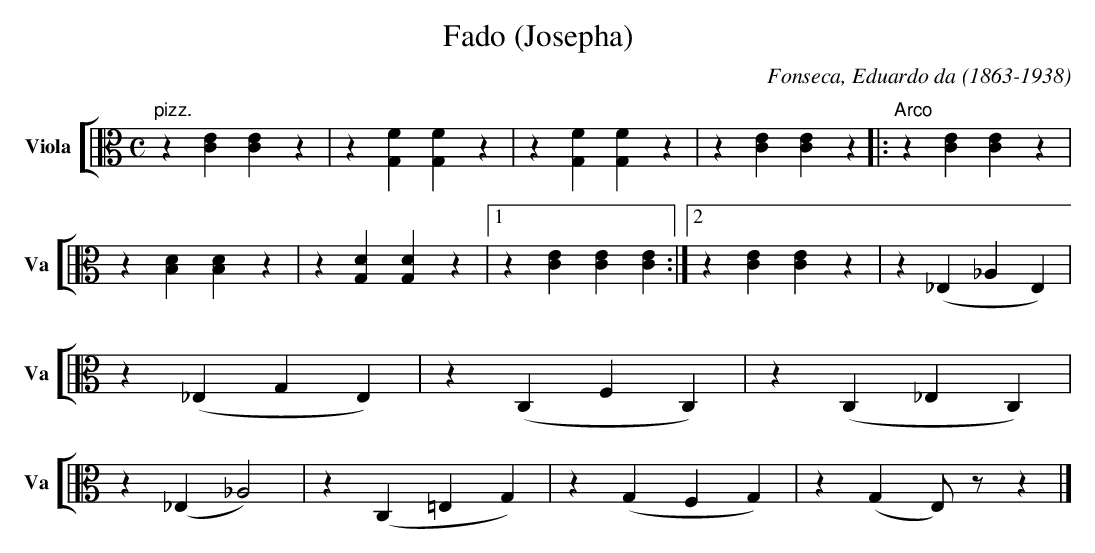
X:1
T:Fado (Josepha)
C:Fonseca, Eduardo da (1863-1938)
M:C
L:1/4
K:C
V: 4 clef=alto name="Viola" sname="Va"
%%staves [ 4 ]
   "pizz." z[CE][CE]z | z[G,F][G,F]z |  z[G,F][G,F]z | z[CE][CE]z |: \
   "Arco" z[CE][CE]z |  z[B,D][B,D]z | z[G,D][G,D]z |1  z[CE][CE][CE] :|2 \
   z[CE][CE]z | z(_E,_A,E,) | z(_E,G,E,) | z(C,F,C,) | z(C,_E,C,) | z(_E,_A,2) | \
   z(C,=E,G,) | z(G,F,G,) |  z(G,E,/)z/z |] \
